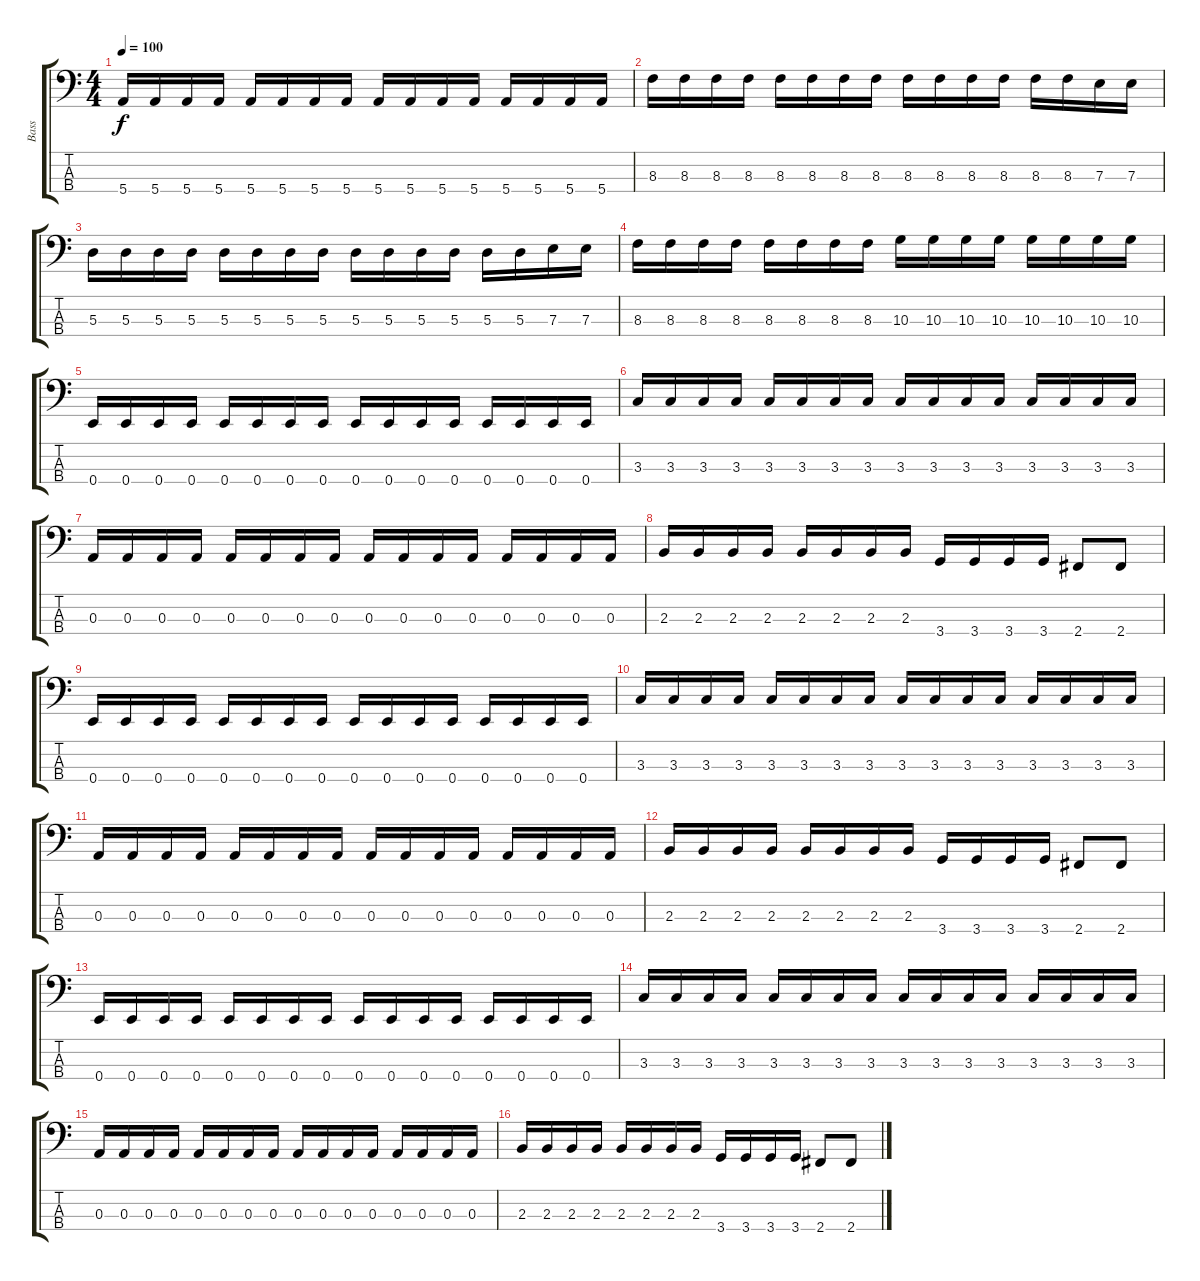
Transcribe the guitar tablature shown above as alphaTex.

\track ("Bass" "Bass") {instrument electricbasspick}
\staff {score tabs}
\tuning (G2 D2 A1 E1) {hide}
\ts (4 4)
\tempo 100
\clef f4
\ks c
5.4.16{dy f} 5.4.16 5.4.16 5.4.16 5.4.16 5.4.16 5.4.16 5.4.16 5.4.16 5.4.16 5.4.16 5.4.16 5.4.16 5.4.16 5.4.16 5.4.16 |
8.3.16 8.3.16 8.3.16 8.3.16 8.3.16 8.3.16 8.3.16 8.3.16 8.3.16 8.3.16 8.3.16 8.3.16 8.3.16 8.3.16 7.3.16 7.3.16 |
5.3.16 5.3.16 5.3.16 5.3.16 5.3.16 5.3.16 5.3.16 5.3.16 5.3.16 5.3.16 5.3.16 5.3.16 5.3.16 5.3.16 7.3.16 7.3.16 |
8.3.16 8.3.16 8.3.16 8.3.16 8.3.16 8.3.16 8.3.16 8.3.16 10.3.16 10.3.16 10.3.16 10.3.16 10.3.16 10.3.16 10.3.16 10.3.16 |
0.4.16 0.4.16 0.4.16 0.4.16 0.4.16 0.4.16 0.4.16 0.4.16 0.4.16 0.4.16 0.4.16 0.4.16 0.4.16 0.4.16 0.4.16 0.4.16 |
3.3.16 3.3.16 3.3.16 3.3.16 3.3.16 3.3.16 3.3.16 3.3.16 3.3.16 3.3.16 3.3.16 3.3.16 3.3.16 3.3.16 3.3.16 3.3.16 |
0.3.16 0.3.16 0.3.16 0.3.16 0.3.16 0.3.16 0.3.16 0.3.16 0.3.16 0.3.16 0.3.16 0.3.16 0.3.16 0.3.16 0.3.16 0.3.16 |
2.3.16 2.3.16 2.3.16 2.3.16 2.3.16 2.3.16 2.3.16 2.3.16 3.4.16 3.4.16 3.4.16 3.4.16 2.4.8 2.4.8 |
0.4.16 0.4.16 0.4.16 0.4.16 0.4.16 0.4.16 0.4.16 0.4.16 0.4.16 0.4.16 0.4.16 0.4.16 0.4.16 0.4.16 0.4.16 0.4.16 |
3.3.16 3.3.16 3.3.16 3.3.16 3.3.16 3.3.16 3.3.16 3.3.16 3.3.16 3.3.16 3.3.16 3.3.16 3.3.16 3.3.16 3.3.16 3.3.16 |
0.3.16 0.3.16 0.3.16 0.3.16 0.3.16 0.3.16 0.3.16 0.3.16 0.3.16 0.3.16 0.3.16 0.3.16 0.3.16 0.3.16 0.3.16 0.3.16 |
2.3.16 2.3.16 2.3.16 2.3.16 2.3.16 2.3.16 2.3.16 2.3.16 3.4.16 3.4.16 3.4.16 3.4.16 2.4.8 2.4.8 |
0.4.16 0.4.16 0.4.16 0.4.16 0.4.16 0.4.16 0.4.16 0.4.16 0.4.16 0.4.16 0.4.16 0.4.16 0.4.16 0.4.16 0.4.16 0.4.16 |
3.3.16 3.3.16 3.3.16 3.3.16 3.3.16 3.3.16 3.3.16 3.3.16 3.3.16 3.3.16 3.3.16 3.3.16 3.3.16 3.3.16 3.3.16 3.3.16 |
0.3.16 0.3.16 0.3.16 0.3.16 0.3.16 0.3.16 0.3.16 0.3.16 0.3.16 0.3.16 0.3.16 0.3.16 0.3.16 0.3.16 0.3.16 0.3.16 |
2.3.16 2.3.16 2.3.16 2.3.16 2.3.16 2.3.16 2.3.16 2.3.16 3.4.16 3.4.16 3.4.16 3.4.16 2.4.8 2.4.8
